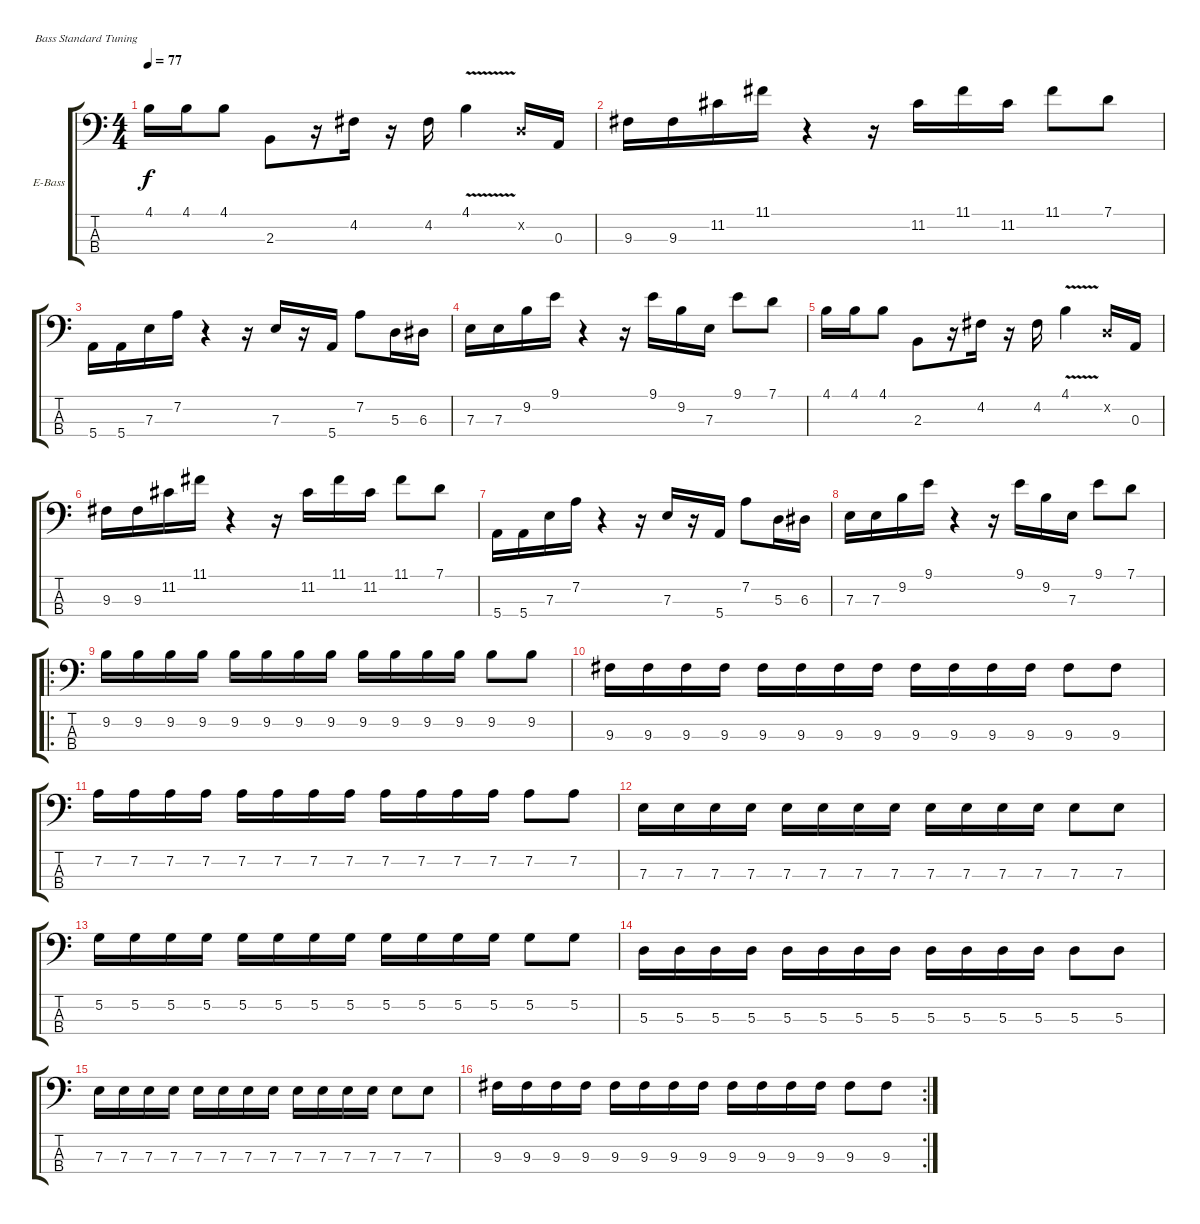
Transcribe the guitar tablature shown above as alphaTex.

\defaultSystemsLayout 4
\bracketExtendMode groupsimilarinstruments
\firstSystemTrackNameOrientation horizontal
\otherSystemsTrackNameOrientation horizontal
\track ("Electric Bass" "E-Bass") {instrument electricbassfinger}
\staff {score tabs}
\tuning (G2 D2 A1 E1)
\ts (4 4)
\tempo 77
\clef f4
\scale
0.333333
\ks c
4.1.16{dy f} 4.1.16 4.1.8 2.3.8 r.16 4.2.16 r.16 4.2.16 4.1{v}.4 0.2{x}.16 0.3.16 |
\scale
0.333333 9.3.16 9.3.16 11.2.16 11.1.16 r.4 r.16 11.2.16 11.1.16 11.2.16 11.1.8 7.1.8 |
\scale
0.333333 5.4.16 5.4.16 7.3.16 7.2.16 r.4 r.16 7.3.16 r.16 5.4.16 7.2.8 5.3.16 6.3.16 |
\scale
0.333333 7.3.16 7.3.16 9.2.16 9.1.16 r.4 r.16 9.1.16 9.2.16 7.3.16 9.1.8 7.1.8 |
\scale
0.333333 4.1.16 4.1.16 4.1.8 2.3.8 r.16 4.2.16 r.16 4.2.16 4.1{v}.4 0.2{x}.16 0.3.16 |
\scale
0.333333 9.3.16 9.3.16 11.2.16 11.1.16 r.4 r.16 11.2.16 11.1.16 11.2.16 11.1.8 7.1.8 |
\scale
0.313131 5.4.16 5.4.16 7.3.16 7.2.16 r.4 r.16 7.3.16 r.16 5.4.16 7.2.8 5.3.16 6.3.16 |
\scale
0.313131 7.3.16 7.3.16 9.2.16 9.1.16 r.4 r.16 9.1.16 9.2.16 7.3.16 9.1.8 7.1.8 |
\ro
\scale
0.373737 9.2.16 9.2.16 9.2.16 9.2.16 9.2.16 9.2.16 9.2.16 9.2.16 9.2.16 9.2.16 9.2.16 9.2.16 9.2.8 9.2.8 |
\scale
0.333333 9.3.16 9.3.16 9.3.16 9.3.16 9.3.16 9.3.16 9.3.16 9.3.16 9.3.16 9.3.16 9.3.16 9.3.16 9.3.8 9.3.8 |
\scale
0.333333 7.2.16 7.2.16 7.2.16 7.2.16 7.2.16 7.2.16 7.2.16 7.2.16 7.2.16 7.2.16 7.2.16 7.2.16 7.2.8 7.2.8 |
\scale
0.333333 7.3.16 7.3.16 7.3.16 7.3.16 7.3.16 7.3.16 7.3.16 7.3.16 7.3.16 7.3.16 7.3.16 7.3.16 7.3.8 7.3.8 |
\scale
0.333333 5.2.16 5.2.16 5.2.16 5.2.16 5.2.16 5.2.16 5.2.16 5.2.16 5.2.16 5.2.16 5.2.16 5.2.16 5.2.8 5.2.8 |
\scale
0.333333 5.3.16 5.3.16 5.3.16 5.3.16 5.3.16 5.3.16 5.3.16 5.3.16 5.3.16 5.3.16 5.3.16 5.3.16 5.3.8 5.3.8 |
\scale
0.333333 7.3.16 7.3.16 7.3.16 7.3.16 7.3.16 7.3.16 7.3.16 7.3.16 7.3.16 7.3.16 7.3.16 7.3.16 7.3.8 7.3.8 |
\rc 2
9.3.16 9.3.16 9.3.16 9.3.16 9.3.16 9.3.16 9.3.16 9.3.16 9.3.16 9.3.16 9.3.16 9.3.16 9.3.8 9.3.8
